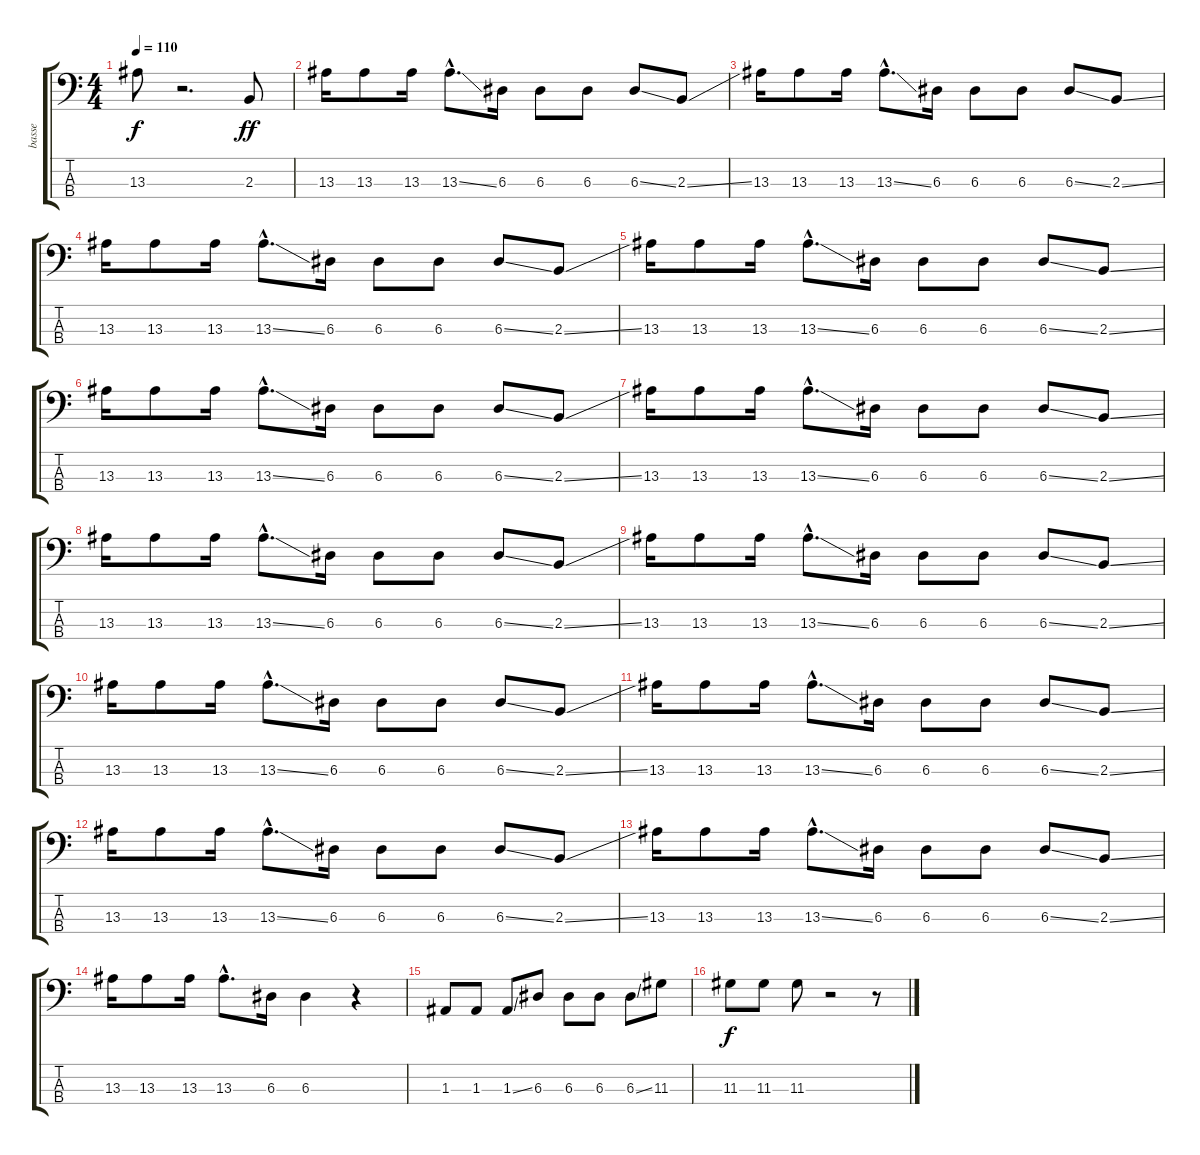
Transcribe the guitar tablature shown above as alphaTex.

\track ("basse" "basse") {instrument electricbasspick}
\staff {score tabs}
\tuning (G2 D2 A1 E1) {hide}
\ts (4 4)
\tempo 110
\clef f4
\ks c
13.3.8{dy f} r.2{d} 2.3.8{dy ff} |
13.3.16 13.3.8 13.3.16 13.3{ss hac}.8{d} 6.3.16 6.3.8 6.3.8 6.3{ss}.8 2.3{ss}.8 |
13.3.16 13.3.8 13.3.16 13.3{ss hac}.8{d} 6.3.16 6.3.8 6.3.8 6.3{ss}.8 2.3{ss}.8 |
13.3.16 13.3.8 13.3.16 13.3{ss hac}.8{d} 6.3.16 6.3.8 6.3.8 6.3{ss}.8 2.3{ss}.8 |
13.3.16 13.3.8 13.3.16 13.3{ss hac}.8{d} 6.3.16 6.3.8 6.3.8 6.3{ss}.8 2.3{ss}.8 |
13.3.16 13.3.8 13.3.16 13.3{ss hac}.8{d} 6.3.16 6.3.8 6.3.8 6.3{ss}.8 2.3{ss}.8 |
13.3.16 13.3.8 13.3.16 13.3{ss hac}.8{d} 6.3.16 6.3.8 6.3.8 6.3{ss}.8 2.3{ss}.8 |
13.3.16 13.3.8 13.3.16 13.3{ss hac}.8{d} 6.3.16 6.3.8 6.3.8 6.3{ss}.8 2.3{ss}.8 |
13.3.16 13.3.8 13.3.16 13.3{ss hac}.8{d} 6.3.16 6.3.8 6.3.8 6.3{ss}.8 2.3{ss}.8 |
13.3.16 13.3.8 13.3.16 13.3{ss hac}.8{d} 6.3.16 6.3.8 6.3.8 6.3{ss}.8 2.3{ss}.8 |
13.3.16 13.3.8 13.3.16 13.3{ss hac}.8{d} 6.3.16 6.3.8 6.3.8 6.3{ss}.8 2.3{ss}.8 |
13.3.16 13.3.8 13.3.16 13.3{ss hac}.8{d} 6.3.16 6.3.8 6.3.8 6.3{ss}.8 2.3{ss}.8 |
13.3.16 13.3.8 13.3.16 13.3{ss hac}.8{d} 6.3.16 6.3.8 6.3.8 6.3{ss}.8 2.3{ss}.8 |
13.3.16 13.3.8 13.3.16 13.3{hac}.8{d} 6.3.16 6.3.4 r.4 |
1.3.8 1.3.8 1.3{ss}.8 6.3.8 6.3.8 6.3.8 6.3{ss}.8 11.3.8 |
11.3.8{dy f} 11.3.8 11.3.8 r.2 r.8
